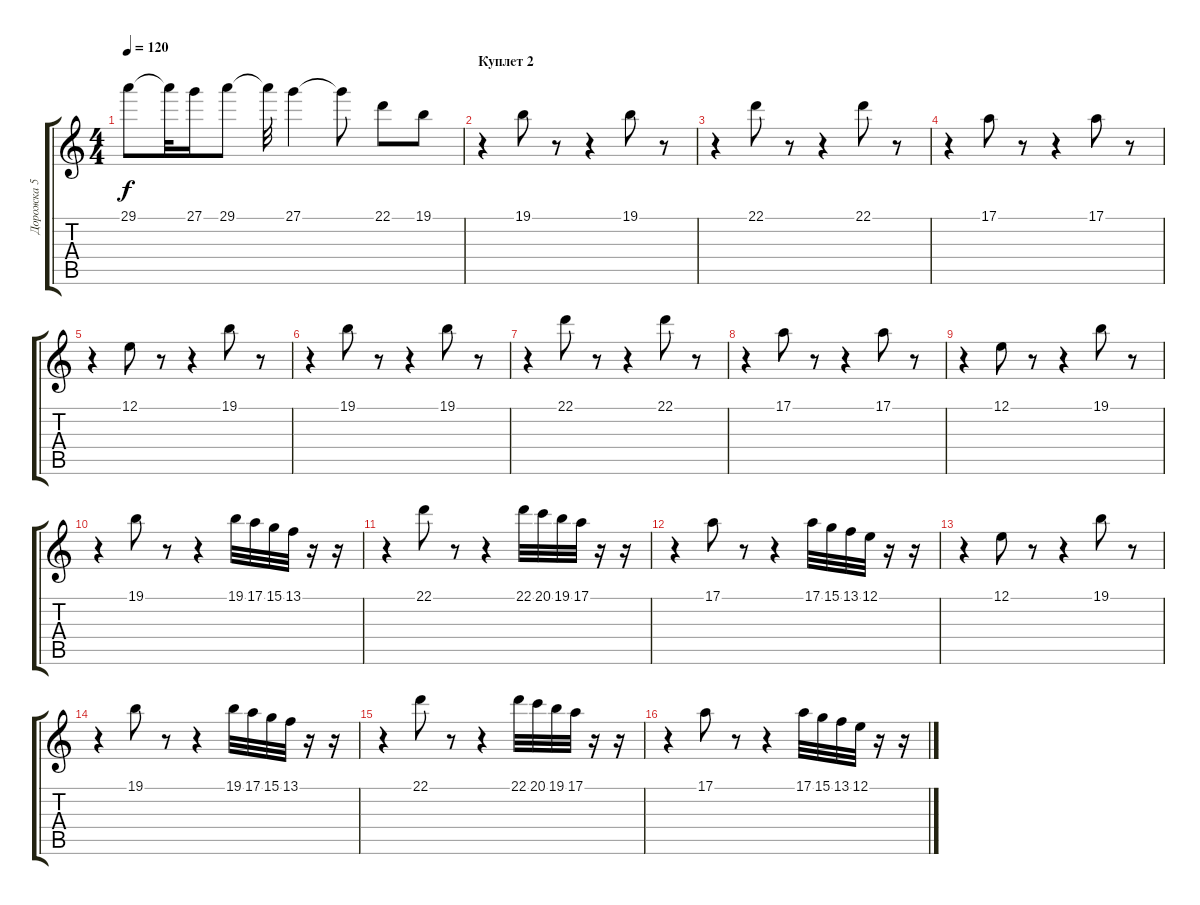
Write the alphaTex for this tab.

\track ("Дорожка 5" "Дорожка 5") {instrument panflute}
\staff {score tabs}
\tuning (E4 B3 G3 D3 A2 E2) {hide}
\ts (4 4)
\tempo 120
\clef g2
\ks c
29.1.8{dy f} 29.1{t}.32 27.1.16 29.1.8 29.1{t}.32 27.1.4 27.1{t}.8 22.1.8 19.1.8 |
\section ("" "Куплет 2")
r.4{volume 12} 19.1.8 r.8 r.4 19.1.8 r.8 |
r.4 22.1.8 r.8 r.4 22.1.8 r.8 |
r.4 17.1.8 r.8 r.4 17.1.8 r.8 |
r.4 12.1.8 r.8 r.4 19.1.8 r.8 |
r.4 19.1.8 r.8 r.4 19.1.8 r.8 |
r.4 22.1.8 r.8 r.4 22.1.8 r.8 |
r.4 17.1.8 r.8 r.4 17.1.8 r.8 |
r.4 12.1.8 r.8 r.4 19.1.8 r.8 |
r.4 19.1.8 r.8 r.4 19.1.32 17.1.32 15.1.32 13.1.32 r.16 r.16 |
r.4 22.1.8 r.8 r.4 22.1.32 20.1.32 19.1.32 17.1.32 r.16 r.16 |
r.4 17.1.8 r.8 r.4 17.1.32 15.1.32 13.1.32 12.1.32 r.16 r.16 |
r.4 12.1.8 r.8 r.4 19.1.8 r.8 |
r.4 19.1.8 r.8 r.4 19.1.32 17.1.32 15.1.32 13.1.32 r.16 r.16 |
r.4 22.1.8 r.8 r.4 22.1.32 20.1.32 19.1.32 17.1.32 r.16 r.16 |
r.4 17.1.8 r.8 r.4 17.1.32 15.1.32 13.1.32 12.1.32 r.16 r.16
